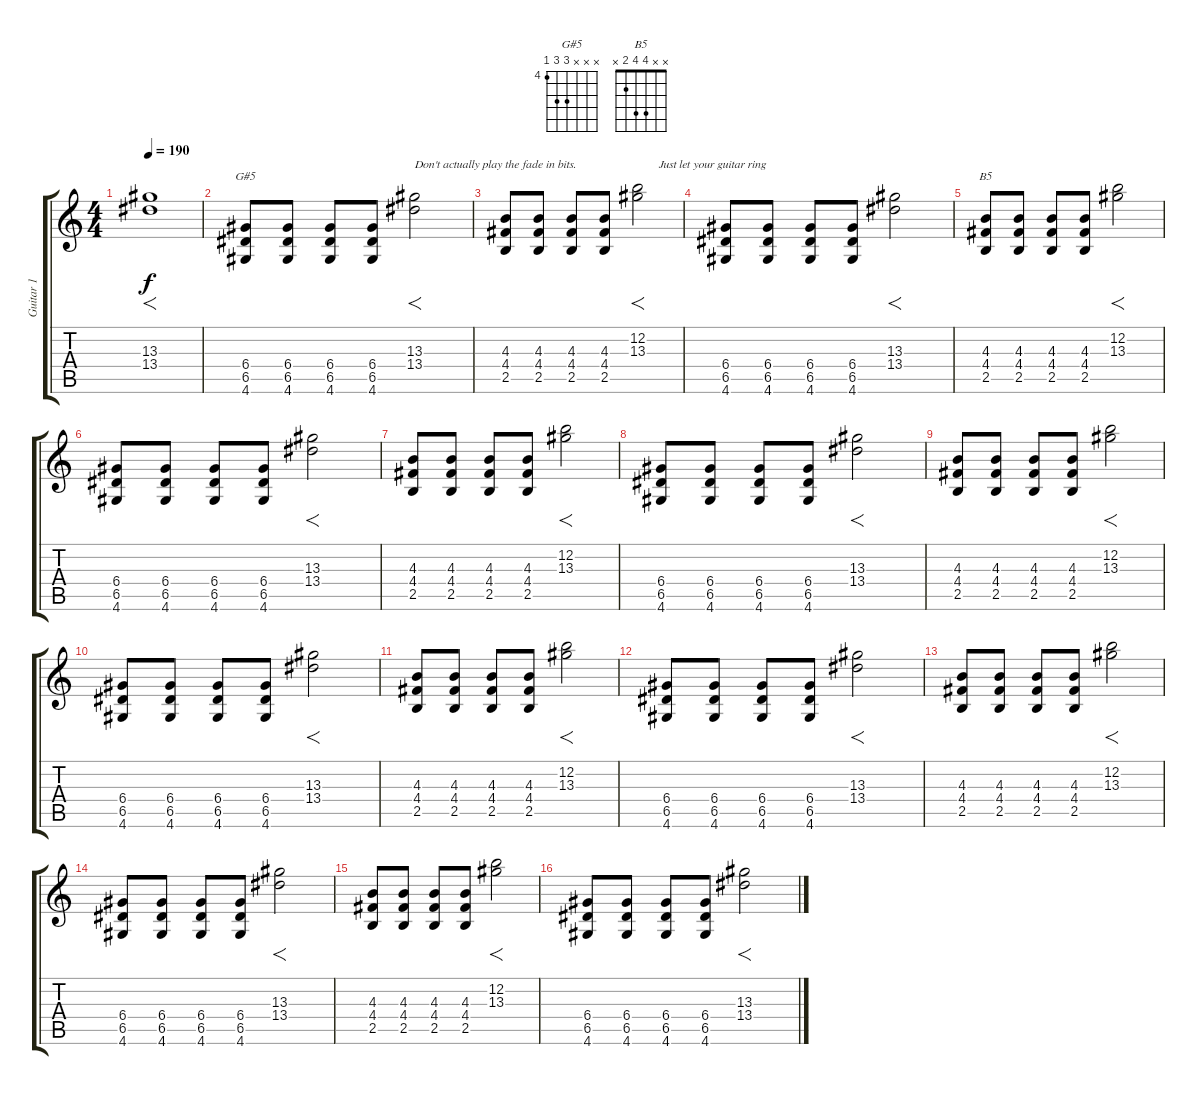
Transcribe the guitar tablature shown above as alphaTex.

\track ("Guitar 1" "Guitar 1") {instrument distortionguitar}
\staff {score tabs}
\tuning (E4 B3 G3 D3 A2 E2) {hide}
\chord ("G#5" x x x 6 6 4) {firstfret 4}
\chord ("B5" x x 4 4 2 x)
\ts (4 4)
\tempo 190
\clef g2
\ks c
(13.3 13.4).1{f dy f instrument distortionguitar} |
(6.4 6.5 4.6).8{ch "G#5"} (6.4 6.5 4.6).8 (6.4 6.5 4.6).8 (6.4 6.5 4.6).8 (13.3 13.4).2{f txt "Don't actually play the fade in bits."} |
(4.3 4.4 2.5).8 (4.3 4.4 2.5).8 (4.3 4.4 2.5).8 (4.3 4.4 2.5).8 (12.2 13.3).2{f txt "       Just let your guitar ring"} |
(6.4 6.5 4.6).8 (6.4 6.5 4.6).8 (6.4 6.5 4.6).8 (6.4 6.5 4.6).8 (13.3 13.4).2{f} |
(4.3 4.4 2.5).8{ch "B5"} (4.3 4.4 2.5).8 (4.3 4.4 2.5).8 (4.3 4.4 2.5).8 (12.2 13.3).2{f} |
(6.4 6.5 4.6).8 (6.4 6.5 4.6).8 (6.4 6.5 4.6).8 (6.4 6.5 4.6).8 (13.3 13.4).2{f} |
(4.3 4.4 2.5).8 (4.3 4.4 2.5).8 (4.3 4.4 2.5).8 (4.3 4.4 2.5).8 (12.2 13.3).2{f} |
(6.4 6.5 4.6).8 (6.4 6.5 4.6).8 (6.4 6.5 4.6).8 (6.4 6.5 4.6).8 (13.3 13.4).2{f} |
(4.3 4.4 2.5).8 (4.3 4.4 2.5).8 (4.3 4.4 2.5).8 (4.3 4.4 2.5).8 (12.2 13.3).2{f} |
(6.4 6.5 4.6).8 (6.4 6.5 4.6).8 (6.4 6.5 4.6).8 (6.4 6.5 4.6).8 (13.3 13.4).2{f} |
(4.3 4.4 2.5).8 (4.3 4.4 2.5).8 (4.3 4.4 2.5).8 (4.3 4.4 2.5).8 (12.2 13.3).2{f} |
(6.4 6.5 4.6).8 (6.4 6.5 4.6).8 (6.4 6.5 4.6).8 (6.4 6.5 4.6).8 (13.3 13.4).2{f} |
(4.3 4.4 2.5).8 (4.3 4.4 2.5).8 (4.3 4.4 2.5).8 (4.3 4.4 2.5).8 (12.2 13.3).2{f} |
(6.4 6.5 4.6).8 (6.4 6.5 4.6).8 (6.4 6.5 4.6).8 (6.4 6.5 4.6).8 (13.3 13.4).2{f} |
(4.3 4.4 2.5).8 (4.3 4.4 2.5).8 (4.3 4.4 2.5).8 (4.3 4.4 2.5).8 (12.2 13.3).2{f} |
(6.4 6.5 4.6).8 (6.4 6.5 4.6).8 (6.4 6.5 4.6).8 (6.4 6.5 4.6).8 (13.3 13.4).2{f}
